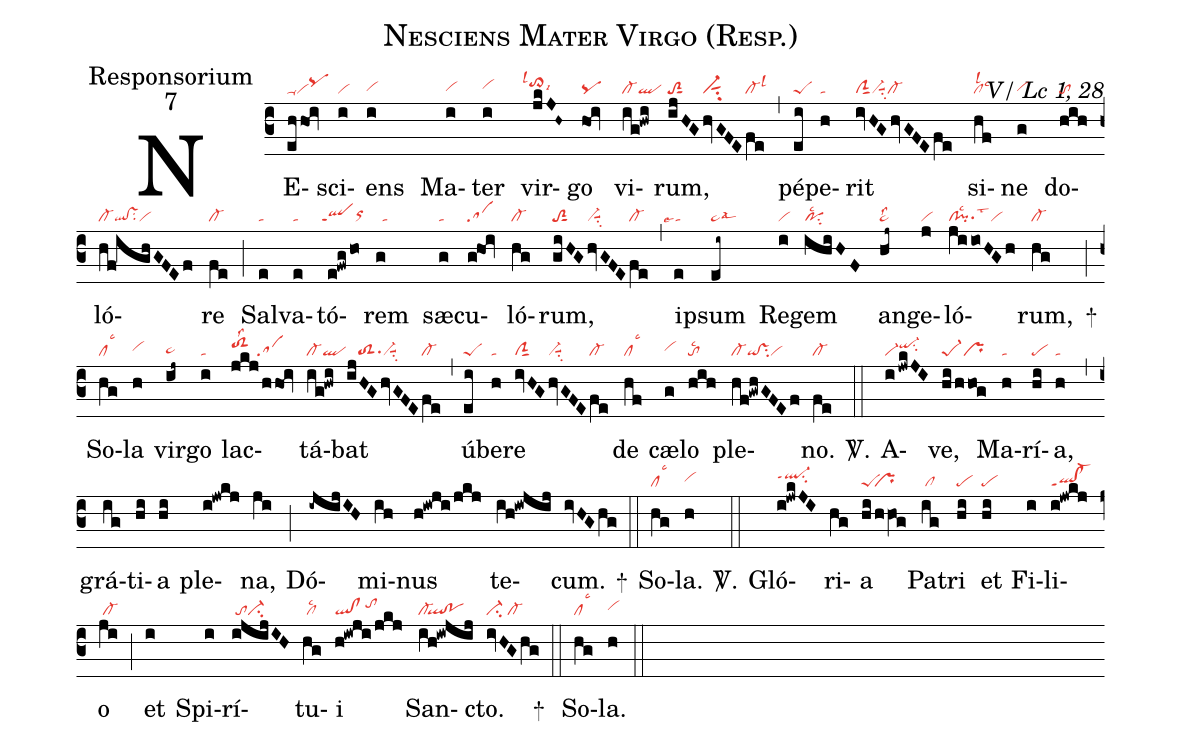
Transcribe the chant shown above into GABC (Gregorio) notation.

name:Nesciens Mater Virgo (Resp.);
office-part:Responsorium;
mode:7;
commentary:V/ Lc 1, 28;
nabc-lines:1;
%%
(c3)
NE(eh/hOi|ta-vipqhi)sci(i|vi)ens(i|vihg) Ma(i|vihg)ter(i|vihh) vir(jkJH~|```to>hilsl1lsi9)go(hOi|pq) vi(ig!hwi|cl-ql)rum,(ijHG|toS2sut1|hvGFE|vi-sut1su2|fe|cl-lsl3) (,)
pé(ei|peS)pe(h|ta)rit(ivHGhvGFEfe|clSsut1vi-suu1su2cl-) si(hf|cllsl2lsc3)ne(g|vihg) do(hih|to)ló(hf!ighGFEf|cl-ql!vssu2vi)re(fe|cl-) (;)
Sal(e|ta)va(e|ta)tó(e!fwg/ho|``qlppt1orhh)rem(g|//ta) sæ(g|ta)cu(ghOi|sa)ló(hg|cl-)rum,(giHG|toS2sut1|hvGFE|vi-suu1su2|fe|cl-) (,)
ip(e|```talse4)sum(ei~|ta>lsal3) Re(i|vi)gem(ihiHF|posu2lsc2) an(hj~|ta>lss2)ge(j|vi)ló(jiioHGh|cl!pilsc2lst3su1vi)rum,(hg|cl-) +(;)
So(hg|cllsc3)la(h|vihh) vir(ij~|ta>hg)go(i|ta) lac(jkj/hhOi|toS2hilss2//sa)tá(ig!hwi|cl-ql)bat(ijHGhvGFE|///toS2su1vi-suu1su2|fe|cl-) (,)
ú(ei|peS)be(h|ta)re(ivHG|clSsut1|hvGFE|vi-suu1su2|fe|cl-) de(hf|cllsc3) cæ(g|vihh)lo(hih|tolsc2) ple(hf!gwhGFEf|cl-qi!vssu2vi)no.(fe|cl-) <sp>V/</sp>.(::)
A(ijwkJI|vi-qi-hisu2)ve,(hi/hhog|pe-1pr) Ma(h|ta)rí(hi|pe)a,(h|ta) (,)
grá(ig)ti(hi)a(hi) ple(i!jwkj)na,(ji) (;)
Dó(-ijijIH)mi(ih)nus(h!iwji/jkj) te(ih!iwjij)cum.(ivHGhg) +(::)
So(hg|cllsc3)la.(h|vihh) <sp>V/</sp>.(::)
Gló(i!jwkJI|ql-hippt1su2)ri(hg)a(hi/hhVO!g|peS``pr) Pa(ig|/cl)tri(hi|pe) et(hi|pe) Fi(i)li(i!jwkj|ql!cl-ppt1)o(ji|/cl-) (;)
et(i) Spi(i)rí(i!@jijIH|/toci-)tu(hg|/cllsc2)i(h!iwji/jkj|ql!cl/tohi) San(ih!iw!@jij|cl-``ql!po)cto.(ivHGhg|ci-/cl-) +(::)
So(hg|cllsc3)la.(h|vihh) (::)
